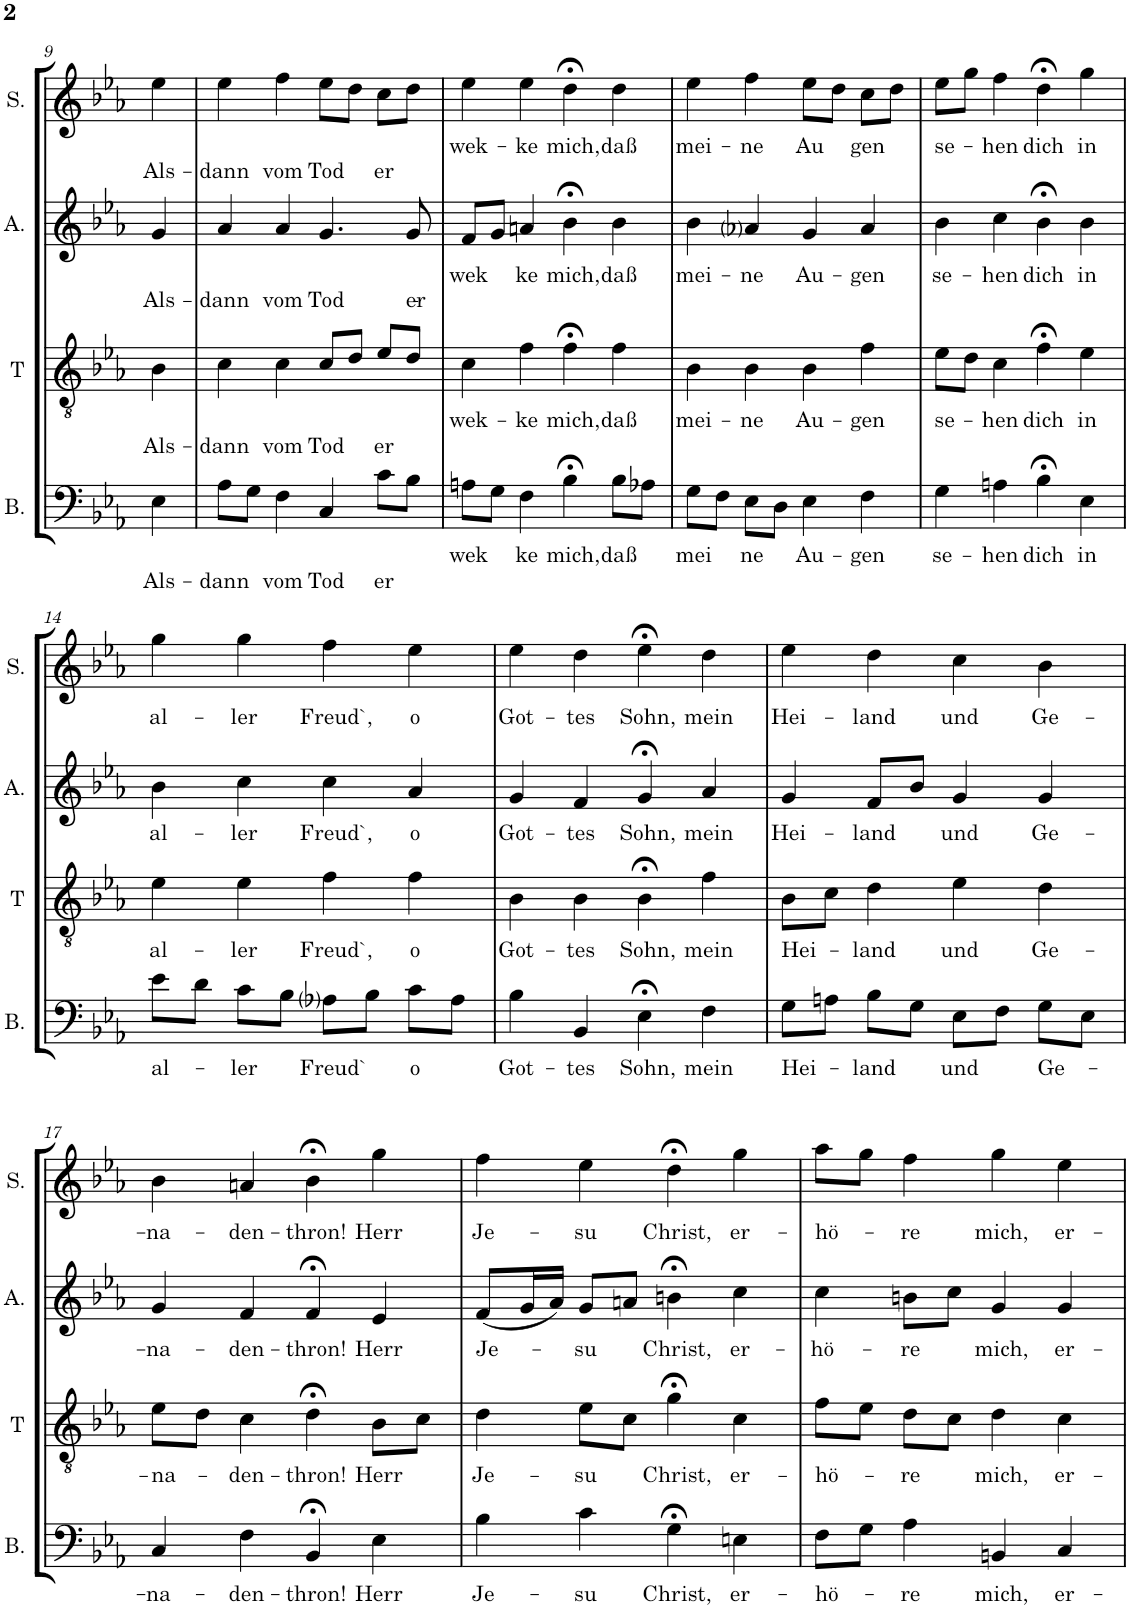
**kern	**text	**text	**kern	**text	**text	**kern	**text	**text	**kern	**text	**text
*part4	*part4	*part4	*part3	*part3	*part3	*part2	*part2	*part2	*part1	*part1	*part1
*staff4	*staff4	*staff4	*staff3	*staff3	*staff3	*staff2	*staff2	*staff2	*staff1	*staff1	*staff1
*I"Bass	*	*	*I"Tenor	*	*	*I"Alt	*	*	*I"Sopran	*	*
*I'B.	*	*	*I'T	*	*	*I'A.	*	*	*I'S.	*	*
!!LO:PB:g=z
*clefF4	*	*	*clefGv2	*	*	*clefG2	*	*	*clefG2	*	*
*	*	*	*	*	*	*	*	*	*Trd1c2	*	*
*k[b-e-a-]	*	*	*k[b-e-a-]	*	*	*k[b-e-a-]	*	*	*k[b-e-a-]	*	*
*E-:	*	*	*E-:	*	*	*E-:	*	*	*E-:	*	*
*M4/4	*	*	*M4/4	*	*	*M4/4	*	*	*M4/4	*	*
=9	=9	=9	=9	=9	=9	=9	=9	=9	=9	=9	=9
!	!	!LO:LY:b	!	!	!LO:LY:b	!	!	!LO:LY:b	!	!	!LO:LY:b
4E-\	.	Als-	4B-\	.	Als-	4g/	.	Als-	4ee-\	.	Als-
=10	=10	=10	=10	=10	=10	=10	=10	=10	=10	=10	=10
!	!	!LO:LY:b	!	!	!LO:LY:b	!	!	!LO:LY:b	!	!	!LO:LY:b
8A-\L	.	-dann	4c\	.	-dann	4a-/	.	-dann	4ee-\	.	-dann
8G\J	.	.	.	.	.	.	.	.	.	.	.
!	!	!LO:LY:b	!	!	!LO:LY:b	!	!	!LO:LY:b	!	!	!LO:LY:b
4F\	.	vom	4c\	.	vom	4a-/	.	vom	4ff\	.	vom
!	!	!LO:LY:b	!	!	!LO:LY:b	!	!	!LO:LY:b	!	!	!LO:LY:b
4C/	.	Tod	8c/L	.	Tod	4.g/	.	Tod	8ee-\L	.	Tod
.	.	.	8d/J	.	.	.	.	.	8dd\J	.	.
!	!	!LO:LY:b	!	!	!LO:LY:b	!	!	!	!	!	!LO:LY:b
8c\L	.	er	8e-/L	.	er	.	.	.	8cc\L	.	er
!	!	!	!	!	!	!	!	!LO:LY:b	!	!	!
8B-\J	.	.	8d/J	.	.	8g/	.	er-	8dd\J	.	.
=11	=11	=11	=11	=11	=11	=11	=11	=11	=11	=11	=11
!	!LO:LY:b	!	!	!LO:LY:b	!	!	!LO:LY:b	!	!	!LO:LY:b	!
8An\L	wek	.	4c\	wek-	.	8f/L	-wek	.	4ee-\	wek-	.
8G\J	.	.	.	.	.	8g/J	.	.	.	.	.
!	!LO:LY:b	!	!	!LO:LY:b	!	!	!LO:LY:b	!	!	!LO:LY:b	!
4F\	ke	.	4f\	-ke	.	4an/	ke	.	4ee-\	-ke	.
!	!LO:LY:b	!	!	!LO:LY:b	!	!	!LO:LY:b	!	!	!LO:LY:b	!
4B-;<\	mich,	.	4f;<\	mich,	.	4b-;<\	mich,	.	4dd;<\	mich,	.
!	!LO:LY:b	!	!	!LO:LY:b	!	!	!LO:LY:b	!	!	!LO:LY:b	!
8B-\L	daß	.	4f\	daß	.	4b-\	daß	.	4dd\	daß	.
8A-X\J	.	.	.	.	.	.	.	.	.	.	.
=12	=12	=12	=12	=12	=12	=12	=12	=12	=12	=12	=12
!	!LO:LY:b	!	!	!LO:LY:b	!	!	!LO:LY:b	!	!	!LO:LY:b	!
8G\L	mei	.	4B-\	mei-	.	4b-\	mei-	.	4ee-\	mei-	.
8F\J	.	.	.	.	.	.	.	.	.	.	.
!	!LO:LY:b	!	!	!LO:LY:b	!	!	!LO:LY:b	!	!	!LO:LY:b	!
8E-\L	ne	.	4B-\	-ne	.	4a-i/	-ne	.	4ff\	-ne	.
8D\J	.	.	.	.	.	.	.	.	.	.	.
!	!LO:LY:b	!	!	!LO:LY:b	!	!	!LO:LY:b	!	!	!LO:LY:b	!
4E-\	Au-	.	4B-\	Au-	.	4g/	Au-	.	8ee-\L	Au	.
.	.	.	.	.	.	.	.	.	8dd\J	.	.
!	!LO:LY:b	!	!	!LO:LY:b	!	!	!LO:LY:b	!	!	!LO:LY:b	!
4F\	-gen	.	4f\	-gen	.	4a-/	-gen	.	8cc\L	gen	.
.	.	.	.	.	.	.	.	.	8dd\J	.	.
=13	=13	=13	=13	=13	=13	=13	=13	=13	=13	=13	=13
!	!LO:LY:b	!	!	!LO:LY:b	!	!	!LO:LY:b	!	!	!LO:LY:b	!
4G\	se-	.	8e-\L	se-	.	4b-\	se-	.	8ee-\L	se-	.
.	.	.	8d\J	.	.	.	.	.	8gg\J	.	.
!	!LO:LY:b	!	!	!LO:LY:b	!	!	!LO:LY:b	!	!	!LO:LY:b	!
4An\	-hen	.	4c\	-hen	.	4cc\	-hen	.	4ff\	-hen	.
!	!LO:LY:b	!	!	!LO:LY:b	!	!	!LO:LY:b	!	!	!LO:LY:b	!
4B-;<\	dich	.	4f;<\	dich	.	4b-;<\	dich	.	4dd;<\	dich	.
!	!LO:LY:b	!	!	!LO:LY:b	!	!	!LO:LY:b	!	!	!LO:LY:b	!
4E-\	in	.	4e-\	in	.	4b-\	in	.	4gg\	in	.
!!LO:LB:g=z
=14	=14	=14	=14	=14	=14	=14	=14	=14	=14	=14	=14
!	!LO:LY:b	!	!	!LO:LY:b	!	!	!LO:LY:b	!	!	!LO:LY:b	!
8e-\L	al-	.	4e-\	al-	.	4b-\	al-	.	4gg\	al-	.
8d\J	.	.	.	.	.	.	.	.	.	.	.
!	!LO:LY:b	!	!	!LO:LY:b	!	!	!LO:LY:b	!	!	!LO:LY:b	!
8c\L	-ler	.	4e-\	-ler	.	4cc\	-ler	.	4gg\	-ler	.
8B-\J	.	.	.	.	.	.	.	.	.	.	.
!	!LO:LY:b	!	!	!LO:LY:b	!	!	!LO:LY:b	!	!	!LO:LY:b	!
8A-i\L	Freud`	.	4f\	Freud`,	.	4cc\	Freud`,	.	4ff\	Freud`,	.
8B-\J	.	.	.	.	.	.	.	.	.	.	.
!	!LO:LY:b	!	!	!LO:LY:b	!	!	!LO:LY:b	!	!	!LO:LY:b	!
8c\L	o	.	4f\	o	.	4a-/	o	.	4ee-\	o	.
8A-\J	.	.	.	.	.	.	.	.	.	.	.
=15	=15	=15	=15	=15	=15	=15	=15	=15	=15	=15	=15
!	!LO:LY:b	!	!	!LO:LY:b	!	!	!LO:LY:b	!	!	!LO:LY:b	!
4B-\	Got-	.	4B-\	Got-	.	4g/	Got-	.	4ee-\	Got-	.
!	!LO:LY:b	!	!	!LO:LY:b	!	!	!LO:LY:b	!	!	!LO:LY:b	!
4BB-/	-tes	.	4B-\	-tes	.	4f/	-tes	.	4dd\	-tes	.
!	!LO:LY:b	!	!	!LO:LY:b	!	!	!LO:LY:b	!	!	!LO:LY:b	!
4E-;<\	Sohn,	.	4B-;<\	Sohn,	.	4g;</	Sohn,	.	4ee-;<\	Sohn,	.
!	!LO:LY:b	!	!	!LO:LY:b	!	!	!LO:LY:b	!	!	!LO:LY:b	!
4F\	mein	.	4f\	mein	.	4a-/	mein	.	4dd\	mein	.
=16	=16	=16	=16	=16	=16	=16	=16	=16	=16	=16	=16
!	!LO:LY:b	!	!	!LO:LY:b	!	!	!LO:LY:b	!	!	!LO:LY:b	!
8G\L	Hei-	.	8B-\L	Hei-	.	4g/	Hei-	.	4ee-\	Hei-	.
8An\J	.	.	8c\J	.	.	.	.	.	.	.	.
!	!LO:LY:b	!	!	!LO:LY:b	!	!	!LO:LY:b	!	!	!LO:LY:b	!
8B-\L	-land	.	4d\	-land	.	8f/L	-land	.	4dd\	-land	.
8G\J	.	.	.	.	.	8b-/J	.	.	.	.	.
!	!LO:LY:b	!	!	!LO:LY:b	!	!	!LO:LY:b	!	!	!LO:LY:b	!
8E-\L	und	.	4e-\	und	.	4g/	und	.	4cc\	und	.
8F\J	.	.	.	.	.	.	.	.	.	.	.
!	!LO:LY:b	!	!	!LO:LY:b	!	!	!LO:LY:b	!	!	!LO:LY:b	!
8G\L	Ge-	.	4d\	Ge-	.	4g/	Ge-	.	4b-\	Ge-	.
8E-\J	.	.	.	.	.	.	.	.	.	.	.
!!LO:LB:g=z
=17	=17	=17	=17	=17	=17	=17	=17	=17	=17	=17	=17
!	!LO:LY:b	!	!	!LO:LY:b	!	!	!LO:LY:b	!	!	!LO:LY:b	!
4C/	-na-	.	8e-\L	-na-	.	4g/	-na-	.	4b-\	-na-	.
.	.	.	8d\J	.	.	.	.	.	.	.	.
!	!LO:LY:b	!	!	!LO:LY:b	!	!	!LO:LY:b	!	!	!LO:LY:b	!
4F\	-den-	.	4c\	-den-	.	4f/	-den-	.	4an/	-den-	.
!	!LO:LY:b	!	!	!LO:LY:b	!	!	!LO:LY:b	!	!	!LO:LY:b	!
4BB-;</	-thron!	.	4d;<\	-thron!	.	4f;</	-thron!	.	4b-;<\	-thron!	.
!	!LO:LY:b	!	!	!LO:LY:b	!	!	!LO:LY:b	!	!	!LO:LY:b	!
4E-\	Herr	.	8B-\L	Herr	.	4e-/	Herr	.	4gg\	Herr	.
.	.	.	8c\J	.	.	.	.	.	.	.	.
=18	=18	=18	=18	=18	=18	=18	=18	=18	=18	=18	=18
!	!LO:LY:b	!	!	!LO:LY:b	!	!	!LO:LY:b	!	!	!LO:LY:b	!
4B-\	Je-	.	4d\	Je-	.	(<8f/L	Je-	.	4ff\	Je-	.
.	.	.	.	.	.	16g/L	.	.	.	.	.
.	.	.	.	.	.	16a-/JJ)	.	.	.	.	.
!	!LO:LY:b	!	!	!LO:LY:b	!	!	!LO:LY:b	!	!	!LO:LY:b	!
4c\	-su	.	8e-\L	-su	.	8g/L	-su	.	4ee-\	-su	.
.	.	.	8c\J	.	.	8an/J	.	.	.	.	.
!	!LO:LY:b	!	!	!LO:LY:b	!	!	!LO:LY:b	!	!	!LO:LY:b	!
4G;<\	Christ,	.	4g;<\	Christ,	.	4bn;<\	Christ,	.	4dd;<\	Christ,	.
!	!LO:LY:b	!	!	!LO:LY:b	!	!	!LO:LY:b	!	!	!LO:LY:b	!
4En\	er-	.	4c\	er-	.	4cc\	er-	.	4gg\	er-	.
=19	=19	=19	=19	=19	=19	=19	=19	=19	=19	=19	=19
!	!LO:LY:b	!	!	!LO:LY:b	!	!	!LO:LY:b	!	!	!LO:LY:b	!
8F\L	-hö-	.	8f\L	-hö-	.	4cc\	-hö-	.	8aa-\L	-hö-	.
8G\J	.	.	8e-\J	.	.	.	.	.	8gg\J	.	.
!	!LO:LY:b	!	!	!LO:LY:b	!	!	!LO:LY:b	!	!	!LO:LY:b	!
4A-\	-re	.	8d\L	-re	.	8bn\L	-re	.	4ff\	-re	.
.	.	.	8c\J	.	.	8cc\J	.	.	.	.	.
!	!LO:LY:b	!	!	!LO:LY:b	!	!	!LO:LY:b	!	!	!LO:LY:b	!
4BBn/	mich,	.	4d\	mich,	.	4g/	mich,	.	4gg\	mich,	.
!	!LO:LY:b	!	!	!LO:LY:b	!	!	!LO:LY:b	!	!	!LO:LY:b	!
4C/	er-	.	4c\	er-	.	4g/	er-	.	4ee-\	er-	.
=	=	=	=	=	=	=	=	=	=	=	=
*-	*-	*-	*-	*-	*-	*-	*-	*-	*-	*-	*-
